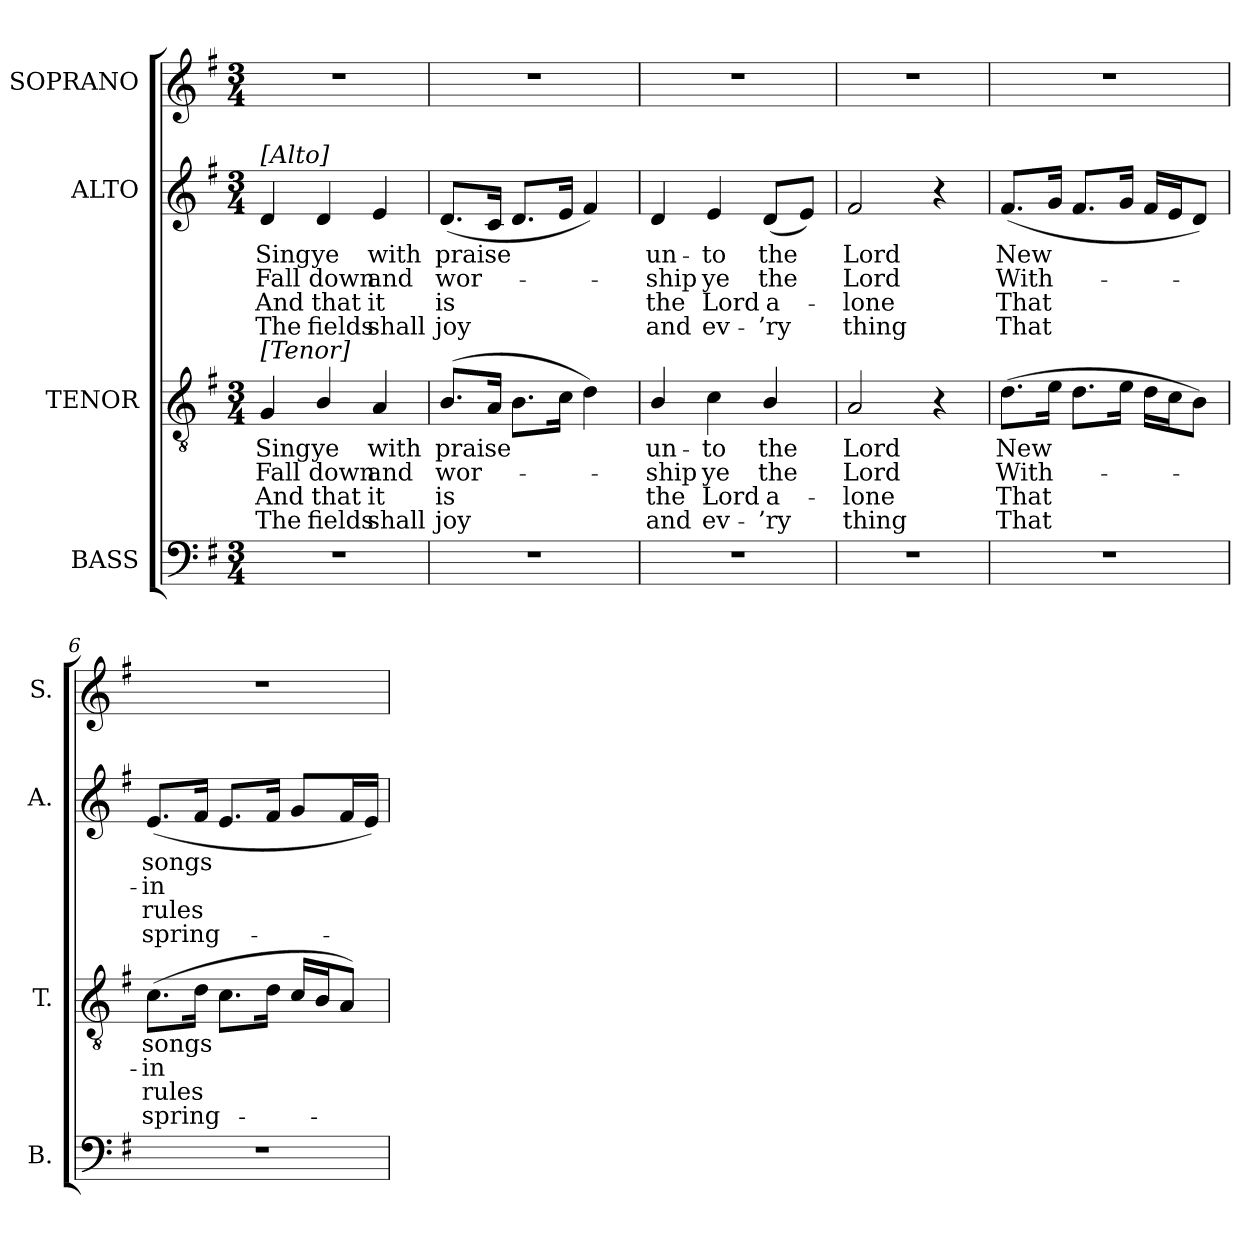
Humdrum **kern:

**kern	**kern	**text	**text	**text	**text	**kern	**text	**text	**text	**text	**kern
*part4	*part3	*part3	*part3	*part3	*part3	*part2	*part2	*part2	*part2	*part2	*part1
*staff4	*staff3	*staff3	*staff3	*staff3	*staff3	*staff2	*staff2	*staff2	*staff2	*staff2	*staff1
*I"BASS	*I"TENOR	*	*	*	*	*I"ALTO	*	*	*	*	*I"SOPRANO
*I'B.	*I'T.	*	*	*	*	*I'A.	*	*	*	*	*I'S.
!!LO:PB:g=z
*clefF4	*clefGv2	*	*	*	*	*clefG2	*	*	*	*	*clefG2
*	*ITrd7c12	*	*	*	*	*	*	*	*	*	*
*k[f#]	*k[f#]	*	*	*	*	*k[f#]	*	*	*	*	*k[f#]
*G:	*G:	*	*	*	*	*G:	*	*	*	*	*G:
*M3/4	*M3/4	*	*	*	*	*M3/4	*	*	*	*	*M3/4
=1	=1	=1	=1	=1	=1	=1	=1	=1	=1	=1	=1
!LO:N:vis=1	!	!	!	!	!	!	!	!	!	!	!
!	!	!LO:LY:b:color=#000000	!LO:LY:b:color=#000000	!LO:LY:b:color=#000000	!LO:LY:b:color=#000000	!	!	!	!	!	!
!	!	!	!	!	!	!LO:TX:a:t=[Alto]	!	!	!	!	!
!	!LO:TX:a:t=[Tenor]	!	!	!	!	!	!	!	!	!	!
!	!	!	!	!	!	!	!LO:LY:b:color=#000000	!LO:LY:b:color=#000000	!LO:LY:b:color=#000000	!LO:LY:b:color=#000000	!LO:N:vis=1
2.r	4GGi/	Sing	Fall	And	The	4di/	Sing	Fall	And	The	2.r
!	!	!LO:LY:b:color=#000000	!LO:LY:b:color=#000000	!LO:LY:b:color=#000000	!LO:LY:b:color=#000000	!	!	!	!	!	!
!	!	!	!	!	!	!	!LO:LY:b:color=#000000	!LO:LY:b:color=#000000	!LO:LY:b:color=#000000	!LO:LY:b:color=#000000	!
.	4BBi/	ye	down	that	fields	4di/	ye	down	that	fields	.
!	!	!LO:LY:b:color=#000000	!LO:LY:b:color=#000000	!LO:LY:b:color=#000000	!LO:LY:b:color=#000000	!	!	!	!	!	!
!	!	!	!	!	!	!	!LO:LY:b:color=#000000	!LO:LY:b:color=#000000	!LO:LY:b:color=#000000	!LO:LY:b:color=#000000	!
.	4AAi/	with	and	it	shall	4ei/	with	and	it	shall	.
=2	=2	=2	=2	=2	=2	=2	=2	=2	=2	=2	=2
!LO:N:vis=1	!	!	!	!	!	!	!	!	!	!	!
!	!	!LO:LY:b:color=#000000	!LO:LY:b:color=#000000	!LO:LY:b:color=#000000	!LO:LY:b:color=#000000	!	!	!	!	!	!
!	!	!	!	!	!	!	!LO:LY:b:color=#000000	!LO:LY:b:color=#000000	!LO:LY:b:color=#000000	!LO:LY:b:color=#000000	!LO:N:vis=1
2.r	(8.BBi/L	praise	wor-	is	joy	(8.di/L	praise	wor-	is	joy	2.r
.	16AAi/Jk	.	.	.	.	16ci/Jk	.	.	.	.	.
.	8.BBi\L	.	.	.	.	8.di/L	.	.	.	.	.
.	16Ci\Jk	.	.	.	.	16ei/Jk	.	.	.	.	.
.	4Di\)	.	.	.	.	4f#i/)	.	.	.	.	.
=3	=3	=3	=3	=3	=3	=3	=3	=3	=3	=3	=3
!LO:N:vis=1	!	!	!	!	!	!	!	!	!	!	!
!	!	!LO:LY:b:color=#000000	!LO:LY:b:color=#000000	!LO:LY:b:color=#000000	!LO:LY:b:color=#000000	!	!	!	!	!	!
!	!	!	!	!	!	!	!LO:LY:b:color=#000000	!LO:LY:b:color=#000000	!LO:LY:b:color=#000000	!LO:LY:b:color=#000000	!LO:N:vis=1
2.r	4BBi/	un-	-ship	the	and	4di/	un-	-ship	the	and	2.r
!	!	!LO:LY:b:color=#000000	!LO:LY:b:color=#000000	!LO:LY:b:color=#000000	!LO:LY:b:color=#000000	!	!	!	!	!	!
!	!	!	!	!	!	!	!LO:LY:b:color=#000000	!LO:LY:b:color=#000000	!LO:LY:b:color=#000000	!LO:LY:b:color=#000000	!
.	4Ci\	-to	ye	Lord	ev-	4ei/	-to	ye	Lord	ev-	.
!	!	!LO:LY:b:color=#000000	!LO:LY:b:color=#000000	!LO:LY:b:color=#000000	!LO:LY:b:color=#000000	!	!	!	!	!	!
!	!	!	!	!	!	!	!LO:LY:b:color=#000000	!LO:LY:b:color=#000000	!LO:LY:b:color=#000000	!LO:LY:b:color=#000000	!
.	4BBi/	the	the	-a-	-’ry	(8di/L	the	the	-a-	-’ry	.
.	.	.	.	.	.	8ei/J)	.	.	.	.	.
=4	=4	=4	=4	=4	=4	=4	=4	=4	=4	=4	=4
!LO:N:vis=1	!	!	!	!	!	!	!	!	!	!	!
!	!	!LO:LY:b:color=#000000	!LO:LY:b:color=#000000	!LO:LY:b:color=#000000	!LO:LY:b:color=#000000	!	!	!	!	!	!
!	!	!	!	!	!	!	!LO:LY:b:color=#000000	!LO:LY:b:color=#000000	!LO:LY:b:color=#000000	!LO:LY:b:color=#000000	!LO:N:vis=1
2.r	2AAi/	Lord	Lord	lone	thing	2f#i/	Lord	Lord	lone	thing	2.r
.	4r	.	.	.	.	4r	.	.	.	.	.
=5	=5	=5	=5	=5	=5	=5	=5	=5	=5	=5	=5
!LO:N:vis=1	!	!	!	!	!	!	!	!	!	!	!
!	!	!LO:LY:b:color=#000000	!LO:LY:b:color=#000000	!LO:LY:b:color=#000000	!LO:LY:b:color=#000000	!	!	!	!	!	!
!	!	!	!	!	!	!	!LO:LY:b:color=#000000	!LO:LY:b:color=#000000	!LO:LY:b:color=#000000	!LO:LY:b:color=#000000	!LO:N:vis=1
2.r	(8.Di\L	New	With-	That	That	(8.f#i/L	New	With-	That	That	2.r
.	16Ei\Jk	.	.	.	.	16gi/Jk	.	.	.	.	.
.	8.Di\L	.	.	.	.	8.f#i/L	.	.	.	.	.
.	16Ei\Jk	.	.	.	.	16gi/Jk	.	.	.	.	.
.	16Di\LL	.	.	.	.	16f#i/LL	.	.	.	.	.
.	16Ci\J	.	.	.	.	16ei/J	.	.	.	.	.
.	8BBi\J)	.	.	.	.	8di/J)	.	.	.	.	.
=6	=6	=6	=6	=6	=6	=6	=6	=6	=6	=6	=6
!LO:N:vis=1	!	!	!	!	!	!	!	!	!	!	!
!	!	!LO:LY:b:color=#000000	!LO:LY:b:color=#000000	!LO:LY:b:color=#000000	!LO:LY:b:color=#000000	!	!	!	!	!	!
!	!	!	!	!	!	!	!LO:LY:b:color=#000000	!LO:LY:b:color=#000000	!LO:LY:b:color=#000000	!LO:LY:b:color=#000000	!LO:N:vis=1
2.r	(8.Ci\L	songs	-in	rules	spring-	(8.ei/L	songs	-in	rules	spring-	2.r
.	16Di\Jk	.	.	.	.	16f#i/Jk	.	.	.	.	.
.	8.Ci\L	.	.	.	.	8.ei/L	.	.	.	.	.
.	16Di\Jk	.	.	.	.	16f#i/Jk	.	.	.	.	.
.	16Ci/LL	.	.	.	.	8gi/L	.	.	.	.	.
.	16BBi/J	.	.	.	.	.	.	.	.	.	.
.	8AAi/J)	.	.	.	.	16f#i/L	.	.	.	.	.
.	.	.	.	.	.	16ei/JJ)	.	.	.	.	.
=	=	=	=	=	=	=	=	=	=	=	=
*-	*-	*-	*-	*-	*-	*-	*-	*-	*-	*-	*-
